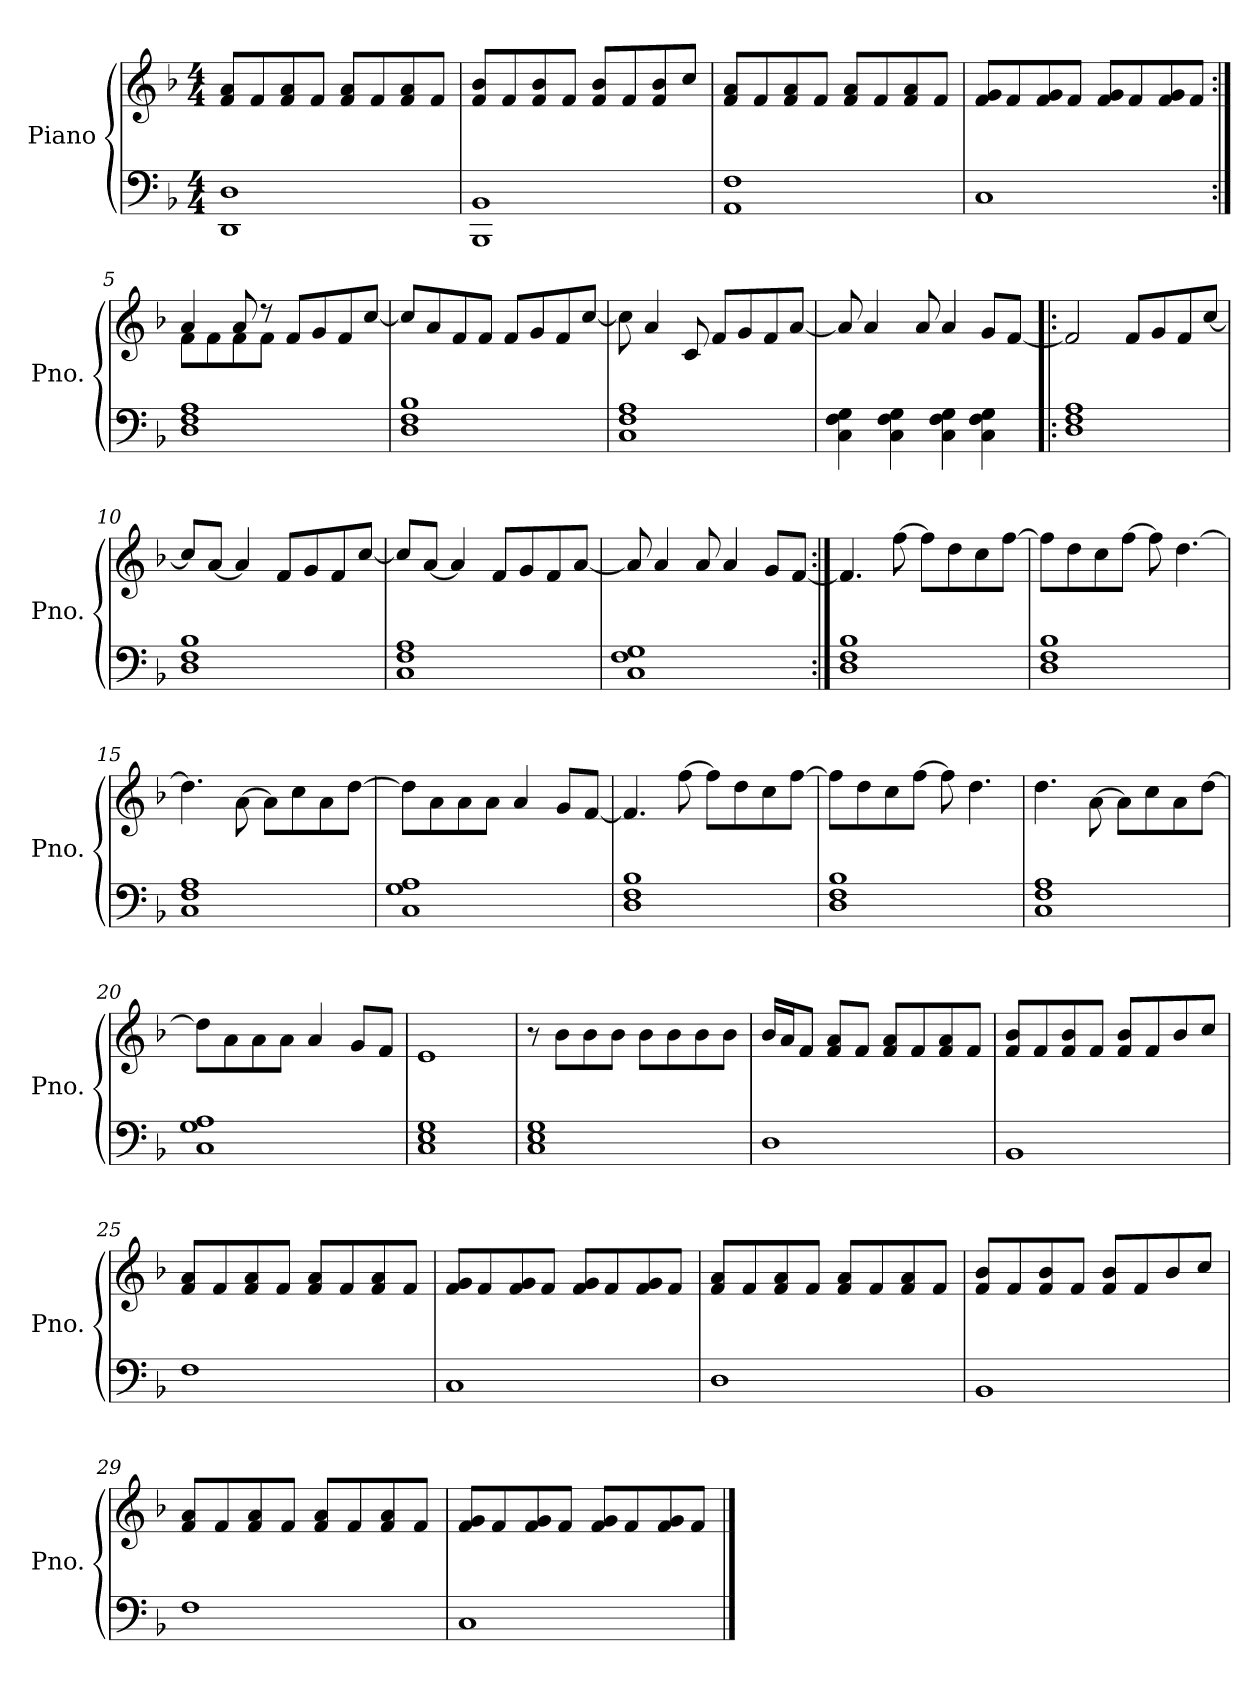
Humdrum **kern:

**kern	**kern
*part1	*part1
*staff2	*staff1
*I"Piano	*
*I'Pno.	*
*clefF4	*clefG2
*k[b-]	*k[b-]
*M4/4	*M4/4
*MM75	*MM75
=1	=1
1DD 1D	8f/ 8a/L
.	8f/
.	8f/ 8a/
.	8f/J
.	8f/ 8a/L
.	8f/
.	8f/ 8a/
.	8f/J
=2	=2
1BBB- 1BB-	8f/ 8b-/L
.	8f/
.	8f/ 8b-/
.	8f/J
.	8f/ 8b-/L
.	8f/
.	8f/ 8b-/
.	8cc/J
=3	=3
1AA 1F	8f/ 8a/L
.	8f/
.	8f/ 8a/
.	8f/J
.	8f/ 8a/L
.	8f/
.	8f/ 8a/
.	8f/J
=4	=4
1C	8f/ 8g/L
.	8f/
.	8f/ 8g/
.	8f/J
.	8f/ 8g/L
.	8f/
.	8f/ 8g/
.	8f/J
!!LO:LB:g=z
=5:|!	=5:|!
*	*^
1D 1F 1A	4a/	8f\L
.	.	8f\
.	8a/	8f\
.	8r	8f\J
.	8f/L	2ryy
.	8g/	.
.	8f/	.
.	[8cc/J	.
*	*v	*v
=6	=6
1D 1F 1B-	8cc/L]
.	8a/
.	8f/
.	8f/J
.	8f/L
.	8g/
.	8f/
.	[8cc/J
=7	=7
1C 1F 1A	8cc\]
.	4a/
.	8c/
.	8f/L
.	8g/
.	8f/
.	[8a/J
=8	=8
4C\ 4F\ 4G\	8a/]
.	4a/
4C\ 4F\ 4G\	.
.	8a/
4C\ 4F\ 4G\	4a/
4C\ 4F\ 4G\	8g/L
.	[8f/J
!!LO:LB:g=z
=9!|:	=9!|:
1D 1F 1A	2f/]
.	8f/L
.	8g/
.	8f/
.	[8cc/J
=10	=10
1D 1F 1B-	8cc/L]
.	[8a/J
.	4a/]
.	8f/L
.	8g/
.	8f/
.	[8cc/J
=11	=11
1C 1F 1A	8cc/L]
.	[8a/J
.	4a/]
.	8f/L
.	8g/
.	8f/
.	[8a/J
=12	=12
1C 1F 1G	8a/]
.	4a/
.	8a/
.	4a/
.	8g/L
.	[8f/J
!!LO:LB:g=z
=13:|!	=13:|!
1D 1F 1B-	4.f/]
.	[8ff\
.	8ff\L]
.	8dd\
.	8cc\
.	[8ff\J
=14	=14
1D 1F 1B-	8ff\L]
.	8dd\
.	8cc\
.	[8ff\J
.	8ff\]
.	[4.dd\
=15	=15
1C 1F 1A	4.dd\]
.	[8a\
.	8a\L]
.	8cc\
.	8a\
.	[8dd\J
=16	=16
1C 1G 1A	8dd\L]
.	8a\
.	8a\
.	8a\J
.	4a/
.	8g/L
.	[8f/J
!!LO:LB:g=z
=17	=17
1D 1F 1B-	4.f/]
.	[8ff\
.	8ff\L]
.	8dd\
.	8cc\
.	[8ff\J
=18	=18
1D 1F 1B-	8ff\L]
.	8dd\
.	8cc\
.	[8ff\J
.	8ff\]
.	4.dd\
=19	=19
1C 1F 1A	4.dd\
.	[8a\
.	8a\L]
.	8cc\
.	8a\
.	[8dd\J
=20	=20
1C 1G 1A	8dd\L]
.	8a\
.	8a\
.	8a\J
.	4a/
.	8g/L
.	8f/J
!!LO:PB:g=z
=21	=21
1C 1E 1G	1e
=22	=22
1C 1E 1G	8r
.	8b-\L
.	8b-\
.	8b-\J
.	8b-\L
.	8b-\
.	8b-\
.	8b-\J
=23	=23
1D	16b-/LL
.	16a/J
.	8f/J
.	8f/ 8a/L
.	8f/J
.	8f/ 8a/L
.	8f/
.	8f/ 8a/
.	8f/J
=24	=24
1BB-	8f/ 8b-/L
.	8f/
.	8f/ 8b-/
.	8f/J
.	8f/ 8b-/L
.	8f/
.	8b-/
.	8cc/J
!!LO:LB:g=z
=25	=25
1F	8f/ 8a/L
.	8f/
.	8f/ 8a/
.	8f/J
.	8f/ 8a/L
.	8f/
.	8f/ 8a/
.	8f/J
=26	=26
1C	8f/ 8g/L
.	8f/
.	8f/ 8g/
.	8f/J
.	8f/ 8g/L
.	8f/
.	8f/ 8g/
.	8f/J
=27	=27
1D	8f/ 8a/L
.	8f/
.	8f/ 8a/
.	8f/J
.	8f/ 8a/L
.	8f/
.	8f/ 8a/
.	8f/J
=28	=28
1BB-	8f/ 8b-/L
.	8f/
.	8f/ 8b-/
.	8f/J
.	8f/ 8b-/L
.	8f/
.	8b-/
.	8cc/J
!!LO:LB:g=z
=29	=29
1F	8f/ 8a/L
.	8f/
.	8f/ 8a/
.	8f/J
.	8f/ 8a/L
.	8f/
.	8f/ 8a/
.	8f/J
=30	=30
1C	8f/ 8g/L
.	8f/
.	8f/ 8g/
.	8f/J
.	8f/ 8g/L
.	8f/
.	8f/ 8g/
.	8f/J
==	==
*-	*-
